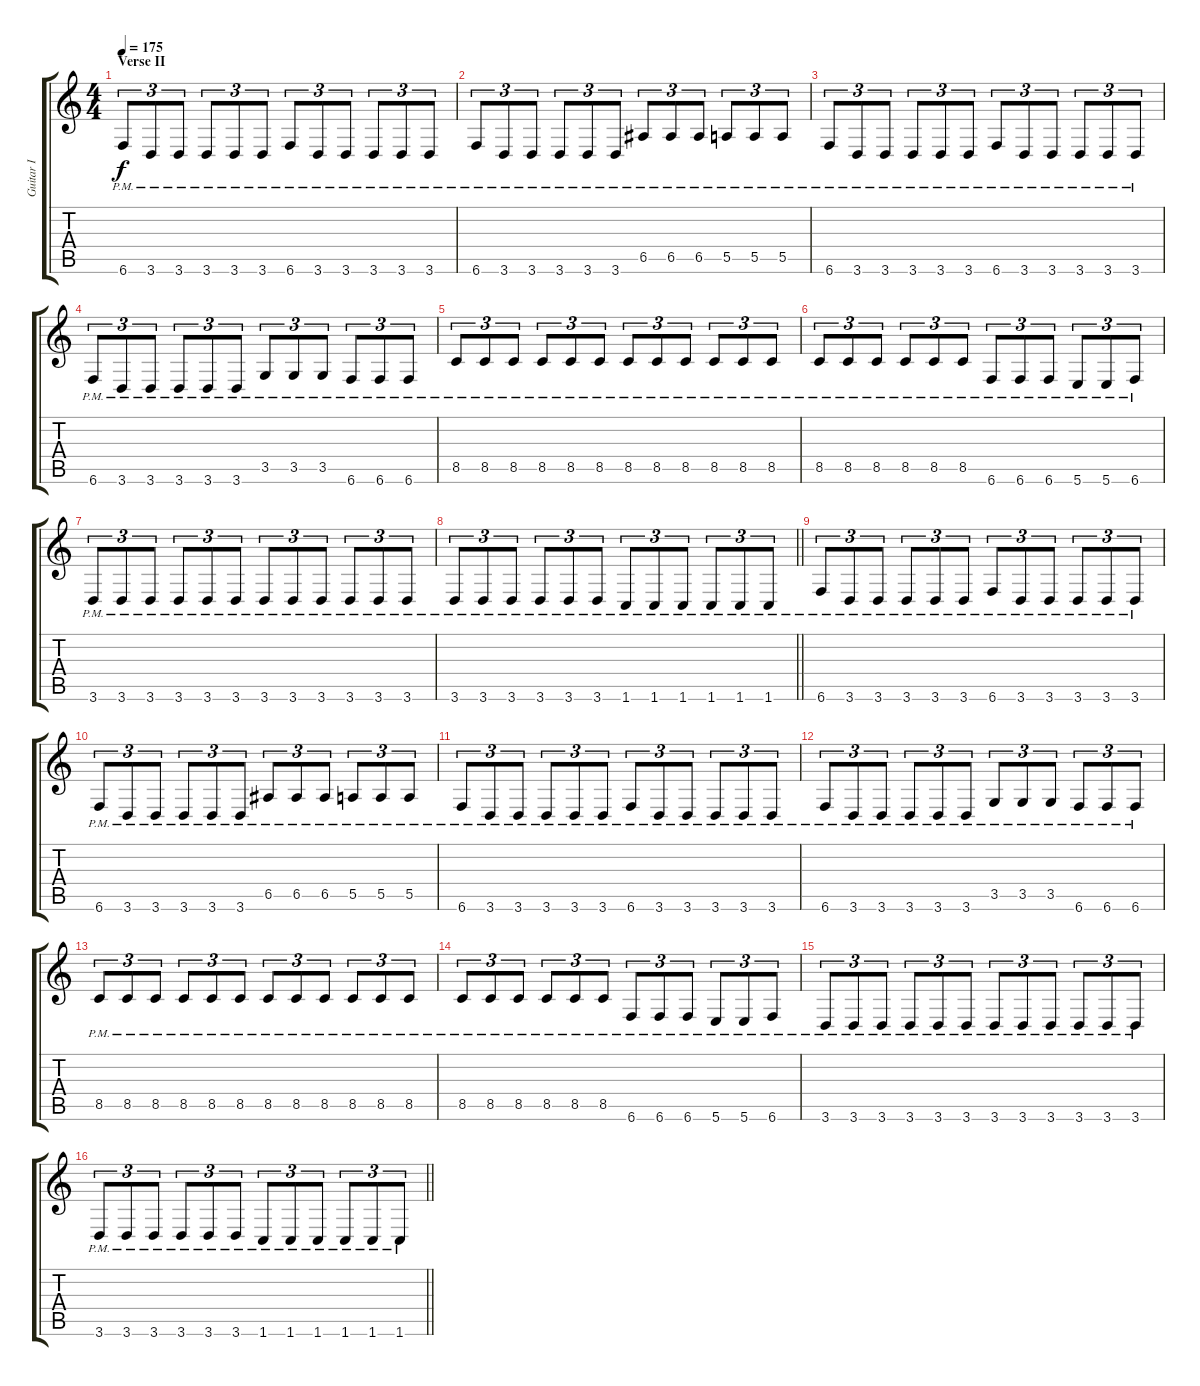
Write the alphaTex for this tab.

\track ("Guitar I" "Guitar I") {instrument distortionguitar}
\staff {score tabs}
\tuning (B3 Gb3 D3 A2 E2 B1) {hide}
\ts (4 4)
\section ("" "Verse II")
\tempo 175
\clef g2
\ks c
6.6{pm}.8{tu (3 2) dy f} 3.6{pm}.8{tu (3 2)} 3.6{pm}.8{tu (3 2)} 3.6{pm}.8{tu (3 2)} 3.6{pm}.8{tu (3 2)} 3.6{pm}.8{tu (3 2)} 6.6{pm}.8{tu (3 2)} 3.6{pm}.8{tu (3 2)} 3.6{pm}.8{tu (3 2)} 3.6{pm}.8{tu (3 2)} 3.6{pm}.8{tu (3 2)} 3.6{pm}.8{tu (3 2)} |
6.6{pm}.8{tu (3 2)} 3.6{pm}.8{tu (3 2)} 3.6{pm}.8{tu (3 2)} 3.6{pm}.8{tu (3 2)} 3.6{pm}.8{tu (3 2)} 3.6{pm}.8{tu (3 2)} 6.5{pm}.8{tu (3 2)} 6.5{pm}.8{tu (3 2)} 6.5{pm}.8{tu (3 2)} 5.5{pm}.8{tu (3 2)} 5.5{pm}.8{tu (3 2)} 5.5{pm}.8{tu (3 2)} |
6.6{pm}.8{tu (3 2)} 3.6{pm}.8{tu (3 2)} 3.6{pm}.8{tu (3 2)} 3.6{pm}.8{tu (3 2)} 3.6{pm}.8{tu (3 2)} 3.6{pm}.8{tu (3 2)} 6.6{pm}.8{tu (3 2)} 3.6{pm}.8{tu (3 2)} 3.6{pm}.8{tu (3 2)} 3.6{pm}.8{tu (3 2)} 3.6{pm}.8{tu (3 2)} 3.6{pm}.8{tu (3 2)} |
6.6{pm}.8{tu (3 2)} 3.6{pm}.8{tu (3 2)} 3.6{pm}.8{tu (3 2)} 3.6{pm}.8{tu (3 2)} 3.6{pm}.8{tu (3 2)} 3.6{pm}.8{tu (3 2)} 3.5{pm}.8{tu (3 2)} 3.5{pm}.8{tu (3 2)} 3.5{pm}.8{tu (3 2)} 6.6{pm}.8{tu (3 2)} 6.6{pm}.8{tu (3 2)} 6.6{pm}.8{tu (3 2)} |
8.5{pm}.8{tu (3 2)} 8.5{pm}.8{tu (3 2)} 8.5{pm}.8{tu (3 2)} 8.5{pm}.8{tu (3 2)} 8.5{pm}.8{tu (3 2)} 8.5{pm}.8{tu (3 2)} 8.5{pm}.8{tu (3 2)} 8.5{pm}.8{tu (3 2)} 8.5{pm}.8{tu (3 2)} 8.5{pm}.8{tu (3 2)} 8.5{pm}.8{tu (3 2)} 8.5{pm}.8{tu (3 2)} |
8.5{pm}.8{tu (3 2)} 8.5{pm}.8{tu (3 2)} 8.5{pm}.8{tu (3 2)} 8.5{pm}.8{tu (3 2)} 8.5{pm}.8{tu (3 2)} 8.5{pm}.8{tu (3 2)} 6.6{pm}.8{tu (3 2)} 6.6{pm}.8{tu (3 2)} 6.6{pm}.8{tu (3 2)} 5.6{pm}.8{tu (3 2)} 5.6{pm}.8{tu (3 2)} 6.6{pm}.8{tu (3 2)} |
3.6{pm}.8{tu (3 2)} 3.6{pm}.8{tu (3 2)} 3.6{pm}.8{tu (3 2)} 3.6{pm}.8{tu (3 2)} 3.6{pm}.8{tu (3 2)} 3.6{pm}.8{tu (3 2)} 3.6{pm}.8{tu (3 2)} 3.6{pm}.8{tu (3 2)} 3.6{pm}.8{tu (3 2)} 3.6{pm}.8{tu (3 2)} 3.6{pm}.8{tu (3 2)} 3.6{pm}.8{tu (3 2)} |
\barLineRight lightlight
3.6{pm}.8{tu (3 2)} 3.6{pm}.8{tu (3 2)} 3.6{pm}.8{tu (3 2)} 3.6{pm}.8{tu (3 2)} 3.6{pm}.8{tu (3 2)} 3.6{pm}.8{tu (3 2)} 1.6{pm}.8{tu (3 2)} 1.6{pm}.8{tu (3 2)} 1.6{pm}.8{tu (3 2)} 1.6{pm}.8{tu (3 2)} 1.6{pm}.8{tu (3 2)} 1.6{pm}.8{tu (3 2)} |
\section ("" "")
6.6{pm}.8{tu (3 2)} 3.6{pm}.8{tu (3 2)} 3.6{pm}.8{tu (3 2)} 3.6{pm}.8{tu (3 2)} 3.6{pm}.8{tu (3 2)} 3.6{pm}.8{tu (3 2)} 6.6{pm}.8{tu (3 2)} 3.6{pm}.8{tu (3 2)} 3.6{pm}.8{tu (3 2)} 3.6{pm}.8{tu (3 2)} 3.6{pm}.8{tu (3 2)} 3.6{pm}.8{tu (3 2)} |
6.6{pm}.8{tu (3 2)} 3.6{pm}.8{tu (3 2)} 3.6{pm}.8{tu (3 2)} 3.6{pm}.8{tu (3 2)} 3.6{pm}.8{tu (3 2)} 3.6{pm}.8{tu (3 2)} 6.5{pm}.8{tu (3 2)} 6.5{pm}.8{tu (3 2)} 6.5{pm}.8{tu (3 2)} 5.5{pm}.8{tu (3 2)} 5.5{pm}.8{tu (3 2)} 5.5{pm}.8{tu (3 2)} |
6.6{pm}.8{tu (3 2)} 3.6{pm}.8{tu (3 2)} 3.6{pm}.8{tu (3 2)} 3.6{pm}.8{tu (3 2)} 3.6{pm}.8{tu (3 2)} 3.6{pm}.8{tu (3 2)} 6.6{pm}.8{tu (3 2)} 3.6{pm}.8{tu (3 2)} 3.6{pm}.8{tu (3 2)} 3.6{pm}.8{tu (3 2)} 3.6{pm}.8{tu (3 2)} 3.6{pm}.8{tu (3 2)} |
6.6{pm}.8{tu (3 2)} 3.6{pm}.8{tu (3 2)} 3.6{pm}.8{tu (3 2)} 3.6{pm}.8{tu (3 2)} 3.6{pm}.8{tu (3 2)} 3.6{pm}.8{tu (3 2)} 3.5{pm}.8{tu (3 2)} 3.5{pm}.8{tu (3 2)} 3.5{pm}.8{tu (3 2)} 6.6{pm}.8{tu (3 2)} 6.6{pm}.8{tu (3 2)} 6.6{pm}.8{tu (3 2)} |
8.5{pm}.8{tu (3 2)} 8.5{pm}.8{tu (3 2)} 8.5{pm}.8{tu (3 2)} 8.5{pm}.8{tu (3 2)} 8.5{pm}.8{tu (3 2)} 8.5{pm}.8{tu (3 2)} 8.5{pm}.8{tu (3 2)} 8.5{pm}.8{tu (3 2)} 8.5{pm}.8{tu (3 2)} 8.5{pm}.8{tu (3 2)} 8.5{pm}.8{tu (3 2)} 8.5{pm}.8{tu (3 2)} |
8.5{pm}.8{tu (3 2)} 8.5{pm}.8{tu (3 2)} 8.5{pm}.8{tu (3 2)} 8.5{pm}.8{tu (3 2)} 8.5{pm}.8{tu (3 2)} 8.5{pm}.8{tu (3 2)} 6.6{pm}.8{tu (3 2)} 6.6{pm}.8{tu (3 2)} 6.6{pm}.8{tu (3 2)} 5.6{pm}.8{tu (3 2)} 5.6{pm}.8{tu (3 2)} 6.6{pm}.8{tu (3 2)} |
3.6{pm}.8{tu (3 2)} 3.6{pm}.8{tu (3 2)} 3.6{pm}.8{tu (3 2)} 3.6{pm}.8{tu (3 2)} 3.6{pm}.8{tu (3 2)} 3.6{pm}.8{tu (3 2)} 3.6{pm}.8{tu (3 2)} 3.6{pm}.8{tu (3 2)} 3.6{pm}.8{tu (3 2)} 3.6{pm}.8{tu (3 2)} 3.6{pm}.8{tu (3 2)} 3.6{pm}.8{tu (3 2)} |
\barLineRight lightlight
3.6{pm}.8{tu (3 2)} 3.6{pm}.8{tu (3 2)} 3.6{pm}.8{tu (3 2)} 3.6{pm}.8{tu (3 2)} 3.6{pm}.8{tu (3 2)} 3.6{pm}.8{tu (3 2)} 1.6{pm}.8{tu (3 2)} 1.6{pm}.8{tu (3 2)} 1.6{pm}.8{tu (3 2)} 1.6{pm}.8{tu (3 2)} 1.6{pm}.8{tu (3 2)} 1.6{pm}.8{tu (3 2)}
